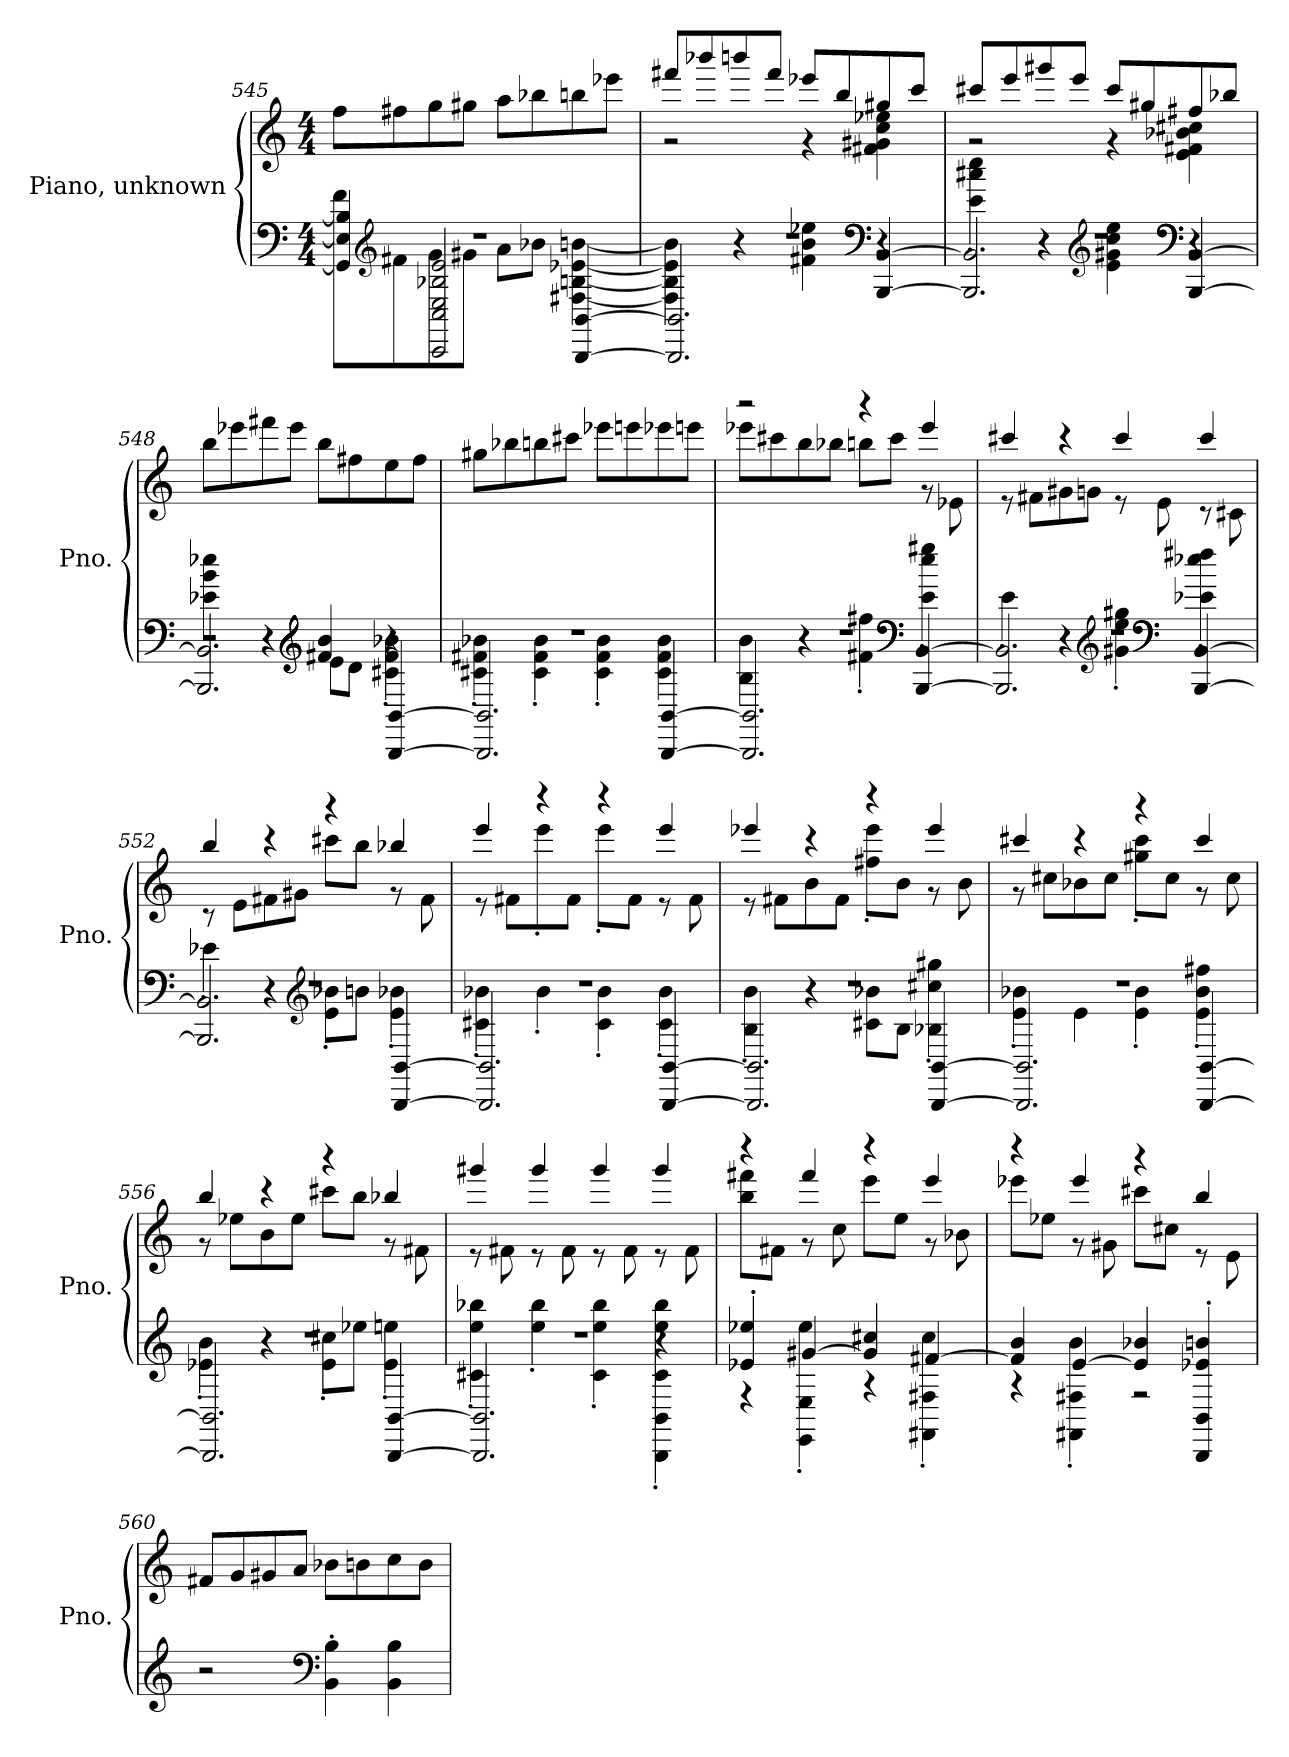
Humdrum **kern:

**kern	**kern
*part1	*part1
*staff2	*staff1
*I"Piano, unknown	*
*I'Pno.	*
!!LO:PB:g=z
*clefF4	*clefG2
*k[]	*k[]
*M4/4	*M4/4
=545	=545
*^	*
*	*^	*
1r	8f\L	4GG/] 4E/] 4B/]	8ff\L
*clefG2	*	*	*
.	8f#X\	.	8ff#X\
.	8g\	2CC/ 2C/ 2E/ 2B-X/ 2e/	8gg\
.	8g#X\J	.	8gg#X\J
.	8a\L	.	8aa\L
.	8b-X\J	.	8bb-X\
.	[4F#X\ [4Bn\ [4e-X\ [4bn\	[4BBB/ [4BB/	8bbn\
.	.	.	8eee-X\J
=546	=546	=546	=546
*	*	*	*^
1r	4F#\] 4B\] 4e-\] 4b\]	2.BBB/] 2.BB/]	8fff#X/L	2r
.	.	.	8bbb-X/	.
.	4r	.	8bbbn/	.
.	.	.	8fff#/J	.
.	4f#X\ 4b\ 4ee-X\	.	8eee-X/L	4r
.	.	.	8bb/	.
*clefF4	*	*	*	*
.	4r	[4BBB/ [4BB/	8gg#X/	4f#X\ 4g#X\ 4cc\ 4ee-X\
.	.	.	8ccc/J	.
!!LO:LB:g=z	!!
=547	=547	=547	=547	=547
1r	4e\' 4cc#X\' 4ee\'	2.BBB/] 2.BB/]	8ccc#X/L	2r
.	.	.	8eee/	.
.	4r	.	8ggg#X/	.
.	.	.	8eee/J	.
*clefG2	*	*	*	*
.	4e\ 4g#X\ 4cc#\ 4ee\	.	8ccc#/L	4r
.	.	.	8gg#X/	.
*clefF4	*	*	*	*
.	4r	[4BBB/ [4BB/	8ff#X/	4e\ 4f#X\ 4b-X\ 4cc#X\
.	.	.	8bb-X/J	.
*	*	*	*v	*v
=548	=548	=548	=548
2r	4e-X\ 4b\ 4ee-X\	2.BBB/] 2.BB/]	8bb\L
.	.	.	8eee-X\
.	4r	.	8fff#X\
.	.	.	8eee-\J
*clefG2	*	*	*
4f#X/ 4b/	8e-\L	.	8bb\L
.	8d\J	.	8ff#X\
4r	4c#X\' 4f#\' 4b-X\'	[4BBB/ [4BB/	8ee\
.	.	.	8ff#\J
!!LO:LB:g=z
=549	=549	=549	=549
1r	4c#X\' 4f#X\' 4b-X\'	2.BBB/] 2.BB/]	8gg#X\L
.	.	.	8bb-X\
.	4c#\' 4f#\' 4b-\'	.	8bbn\
.	.	.	8ccc#X\J
.	4c#\' 4f#\' 4b-\'	.	8eee-X\L
.	.	.	8eeen\
.	4c#\ 4f#\ 4b-\	[4BBB/ [4BB/	8eee-X\
.	.	.	8eeen\J
=550	=550	=550	=550
*	*	*	*^
1r	4B\ 4b\	2.BBB/] 2.BB/]	2r	8eee-X\L
.	.	.	.	8ccc#X\
.	4r	.	.	8bb\
.	.	.	.	8bb-X\J
.	4f#X\' 4ff#X\'	.	4r	8bbn\L
.	.	.	.	8ccc#\J
*clefF4	*	*	*	*
.	4e\' 4ee\' 4gg#X\'	[4BBB/ [4BB/	4eee-/	8r
.	.	.	.	8e-X\
!!LO:LB:g=z	!!
=551	=551	=551	=551	=551
1r	4e'\	2.BBB/] 2.BB/]	4ccc#X/	8r
.	.	.	.	8f#X\L
.	4r	.	4r	8g#X\
.	.	.	.	8gn\J
*clefG2	*	*	*	*
.	4g#X\' 4ee\' 4gg#X\'	.	4ccc#/	8r
.	.	.	.	8e\
*clefF4	*	*	*	*
.	4e-X\' 4ee-X\' 4ff#X\'	[4BBB/ [4BB/	4ccc#/	8r
.	.	.	.	8c#X\
=552	=552	=552	=552	=552
1r	4e-X'\	2.BBB/] 2.BB/]	4bb/	8r
.	.	.	.	8e\L
.	4r	.	4r	8f#X\
.	.	.	.	8g#X\J
*clefG2	*	*	*	*
.	8e-\' 8b-X\'L	.	4r	8ccc#X\L
.	8bn\J	.	.	8bb\J
.	4e-\' 4b-X\'	[4BBB/ [4BB/	4bb-X/	8r
.	.	.	.	8f#\
=553	=553	=553	=553	=553
1r	4c#X\' 4b-X\'	2.BBB/] 2.BB/]	4eee/	8r
.	.	.	.	8f#X\L
.	4b-'\	.	4r	8eee'\
.	.	.	.	8f#\J
.	4c#\' 4b-\'	.	4r	8eee'\L
.	.	.	.	8f#\J
.	4c#\' 4b-\'	[4BBB/ [4BB/	4eee/	8r
.	.	.	.	8f#\
!!LO:LB:g=z	!!
=554	=554	=554	=554	=554
1r	4B\' 4b\'	2.BBB/] 2.BB/]	4eee-X/	8r
.	.	.	.	8f#X\L
.	4r	.	4r	8b\
.	.	.	.	8f#\J
.	8c#X\ 8b-X\L	.	4r	8ff#X\' 8eee-\'L
.	8B\J	.	.	8b\J
.	4B-X\' 4cc#X\' 4gg#X\'	[4BBB/ [4BB/	4eee-/	8r
.	.	.	.	8b\
=555	=555	=555	=555	=555
1r	4e\' 4b-X\'	2.BBB/] 2.BB/]	4ccc#X/	8r
.	.	.	.	8cc#X\L
.	4e\	.	4r	8b-X\
.	.	.	.	8cc#\J
.	4e\' 4b-\'	.	4r	8gg#X\' 8ccc#\'L
.	.	.	.	8cc#\J
.	4e\' 4b-\' 4ff#X\'	[4BBB/ [4BB/	4ccc#/	8r
.	.	.	.	8cc#\
=556	=556	=556	=556	=556
1r	4e-X\' 4b\'	2.BBB/] 2.BB/]	4bb/	8r
.	.	.	.	8ee-X\L
.	4r	.	4r	8b\
.	.	.	.	8ee-\J
.	8e-\' 8cc#X\'L	.	4r	8ccc#X\L
.	8ee-X\J	.	.	8bb\J
.	4e-\' 4een\'	[4BBB/ [4BB/	4bb-X/	8r
.	.	.	.	8f#X\
!!LO:LB:g=z	!!
=557	=557	=557	=557	=557
1r	4c#X\' 4ee\' 4bb-X\'	2.BBB/] 2.BB/]	4ggg#X/	8r
.	.	.	.	8f#X\
.	4ee\' 4bb-\'	.	4ggg#/	8r
.	.	.	.	8f#\
.	4c#\' 4ee\' 4bb-\'	.	4ggg#/	8r
.	.	.	.	8f#\
.	4BBB\' 4BB\' 4c#\' 4ee\' 4bb-\'	4r	4ggg#/	8r
.	.	.	.	8f#\
*	*v	*v	*	*
=558	=558	=558	=558
4e-X/' 4ee-X/'	4r	4r	8bb\ 8fff#X\L
.	.	.	8f#X\J
[4g#X/	4EE\' 4E\' 4ee-\'	4fff#/	8r
.	.	.	8cc\
4g#/] 4cc#X/	4r	4r	8eee\L
.	.	.	8ee\J
[4f#X/	4FF#X\' 4F#X\' 4cc#\'	4eee/	8r
.	.	.	8b-X\
=559	=559	=559	=559
4f#/] 4b/	4r	4r	8eee-X\L
.	.	.	8ee-X\J
[4e/	4FF#X\' 4F#X\' 4b\'	4eee-/	8r
.	.	.	8g#X\
4e/] 4b-X/	2r	4r	8ccc#X\L
.	.	.	8cc#X\J
4BBB/' 4BB/' 4e-X/' 4bn/'	.	4bb/	8r
.	.	.	8e\
*v	*v	*	*
*	*v	*v
=560	=560
2r	8f#X/L
.	8g/
.	8g#X/
.	8a/J
*clefF4	*
4BB\' 4B\'	8b-X\L
.	8bn\
4BB\ 4B\	8cc\
.	8b\J
=	=
*-	*-
